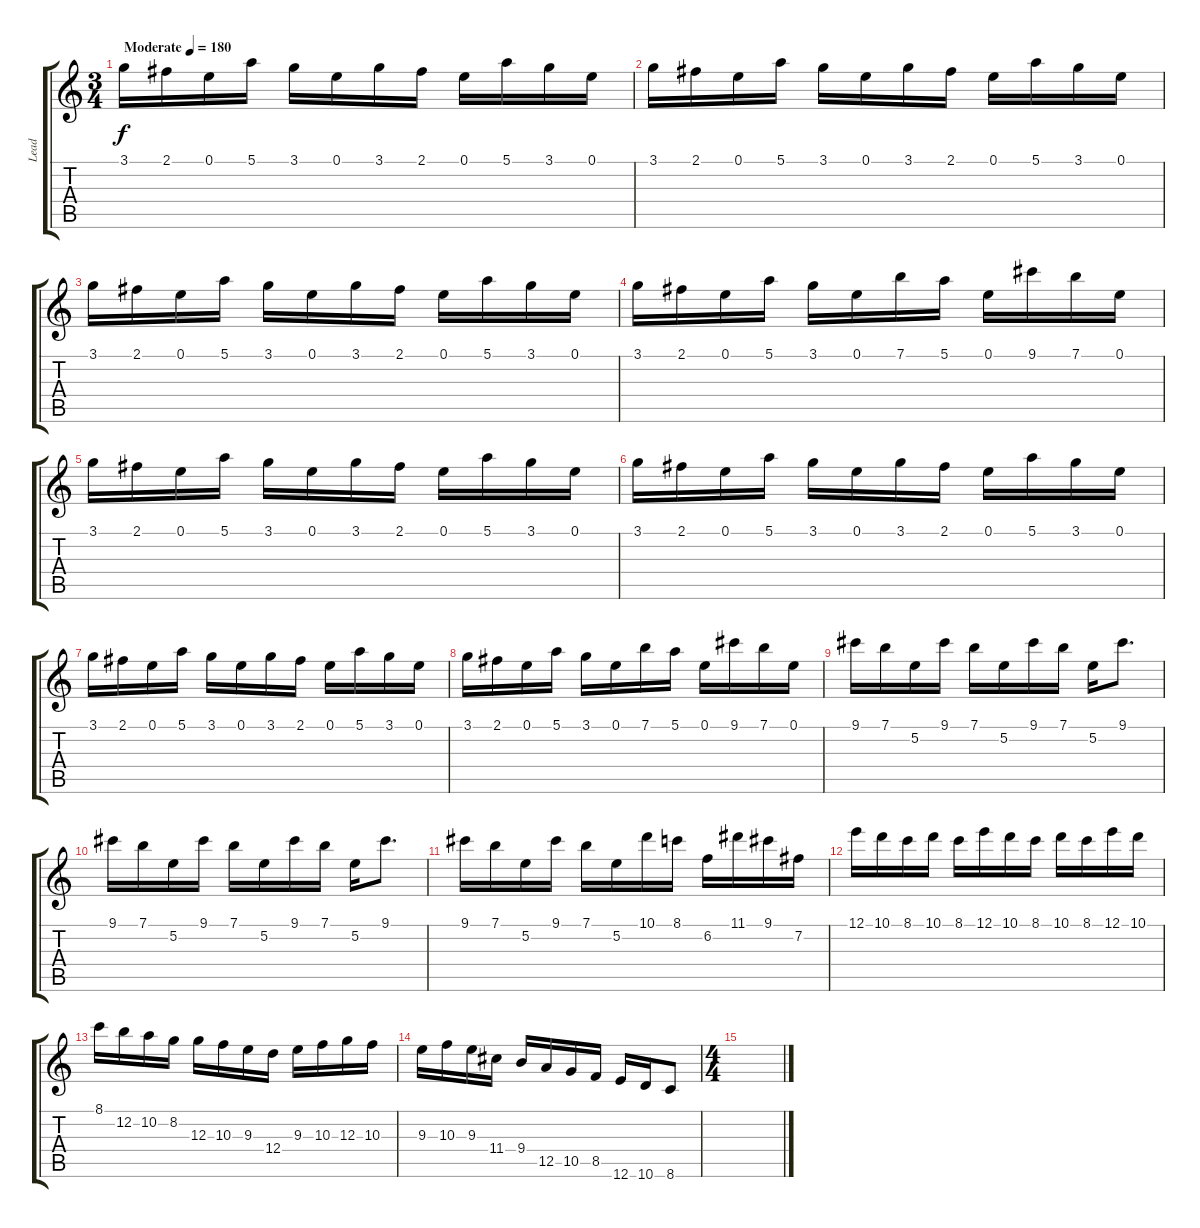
\track ("Lead" "Lead") {instrument distortionguitar}
\staff {score tabs}
\tuning (E4 B3 G3 D3 A2 E2) {hide}
\ts (3 4)
\tempo (180 "Moderate")
\clef g2
\ks c
3.1.16{dy f instrument distortionguitar} 2.1.16 0.1.16 5.1.16 3.1.16 0.1.16 3.1.16 2.1.16 0.1.16 5.1.16 3.1.16 0.1.16 |
3.1.16 2.1.16 0.1.16 5.1.16 3.1.16 0.1.16 3.1.16 2.1.16 0.1.16 5.1.16 3.1.16 0.1.16 |
3.1.16 2.1.16 0.1.16 5.1.16 3.1.16 0.1.16 3.1.16 2.1.16 0.1.16 5.1.16 3.1.16 0.1.16 |
3.1.16 2.1.16 0.1.16 5.1.16 3.1.16 0.1.16 7.1.16 5.1.16 0.1.16 9.1.16 7.1.16 0.1.16 |
3.1.16 2.1.16 0.1.16 5.1.16 3.1.16 0.1.16 3.1.16 2.1.16 0.1.16 5.1.16 3.1.16 0.1.16 |
3.1.16 2.1.16 0.1.16 5.1.16 3.1.16 0.1.16 3.1.16 2.1.16 0.1.16 5.1.16 3.1.16 0.1.16 |
3.1.16 2.1.16 0.1.16 5.1.16 3.1.16 0.1.16 3.1.16 2.1.16 0.1.16 5.1.16 3.1.16 0.1.16 |
3.1.16 2.1.16 0.1.16 5.1.16 3.1.16 0.1.16 7.1.16 5.1.16 0.1.16 9.1.16 7.1.16 0.1.16 |
9.1.16 7.1.16 5.2.16 9.1.16 7.1.16 5.2.16 9.1.16 7.1.16 5.2.16 9.1.8{d} |
9.1.16 7.1.16 5.2.16 9.1.16 7.1.16 5.2.16 9.1.16 7.1.16 5.2.16 9.1.8{d} |
9.1.16 7.1.16 5.2.16 9.1.16 7.1.16 5.2.16 10.1.16 8.1.16 6.2.16 11.1.16 9.1.16 7.2.16 |
12.1.16 10.1.16 8.1.16 10.1.16 8.1.16 12.1.16 10.1.16 8.1.16 10.1.16 8.1.16 12.1.16 10.1.16 |
8.1.16 12.2.16 10.2.16 8.2.16 12.3.16 10.3.16 9.3.16 12.4.16 9.3.16 10.3.16 12.3.16 10.3.16 |
9.3.16 10.3.16 9.3.16 11.4.16 9.4.16 12.5.16 10.5.16 8.5.16 12.6.16 10.6.16 8.6.8 |
\ts (4 4)
